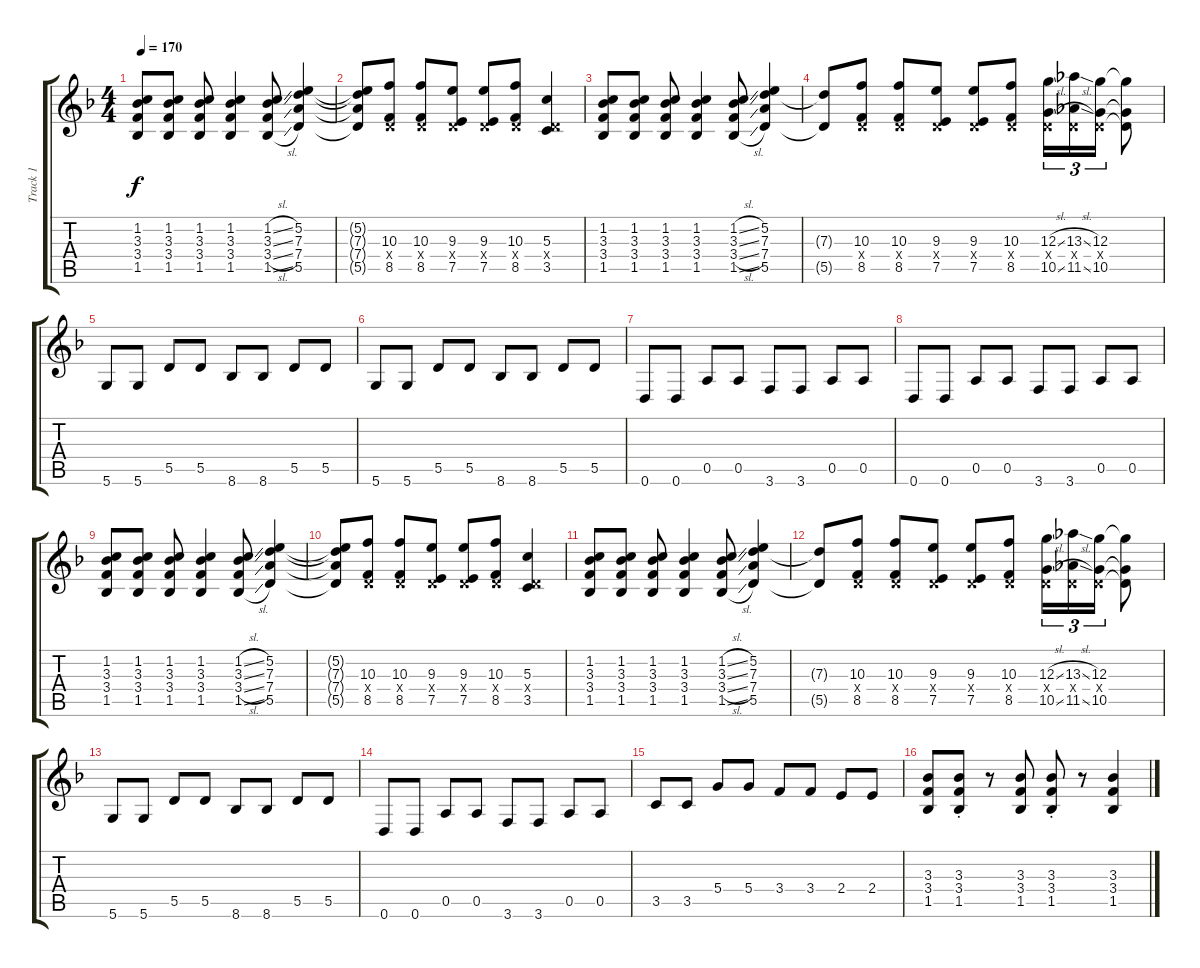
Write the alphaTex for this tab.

\track ("Track 1" "Track 1") {instrument distortionguitar}
\staff {score tabs}
\tuning (E4 B3 G3 D3 A2 D2) {hide}
\ts (4 4)
\tempo 170
\clef g2
\ks f
(1.2 3.3 3.4 1.5).8{dy f} (1.2 3.3 3.4 1.5).8 (1.2 3.3 3.4 1.5).8 (1.2 3.3 3.4 1.5).4 (1.2{sl} 3.3{sl} 3.4{sl} 1.5{sl}).8 (5.2 7.3 7.4 5.5).4 |
(5.2{t} 7.3{t} 7.4{t} 5.5{t}).8 (10.3 0.4{x} 8.5).8 (10.3 0.4{x} 8.5).8 (9.3 0.4{x} 7.5).8 (9.3 0.4{x} 7.5).8 (10.3 0.4{x} 8.5).8 (5.3 0.4{x} 3.5).4 |
(1.2 3.3 3.4 1.5).8 (1.2 3.3 3.4 1.5).8 (1.2 3.3 3.4 1.5).8 (1.2 3.3 3.4 1.5).4 (1.2{sl} 3.3{sl} 3.4{sl} 1.5{sl}).8 (5.2 7.3 7.4 5.5).4 |
(7.3{t} 5.5{t}).8 (10.3 0.4{x} 8.5).8 (10.3 0.4{x} 8.5).8 (9.3 0.4{x} 7.5).8 (9.3 0.4{x} 7.5).8 (10.3 0.4{x} 8.5).8 (12.3{sl} 0.4{x} 10.5{sl}).16{tu (3 2)} (13.3{sl} 0.4{x} 11.5{sl}).16{tu (3 2)} (12.3 0.4{x} 10.5).16{tu (3 2)} (12.3{t} 0.4{t} 10.5{t}).8 |
5.6.8 5.6.8 5.5.8 5.5.8 8.6.8 8.6.8 5.5.8 5.5.8 |
5.6.8 5.6.8 5.5.8 5.5.8 8.6.8 8.6.8 5.5.8 5.5.8 |
0.6.8 0.6.8 0.5.8 0.5.8 3.6.8 3.6.8 0.5.8 0.5.8 |
0.6.8 0.6.8 0.5.8 0.5.8 3.6.8 3.6.8 0.5.8 0.5.8 |
(1.2 3.3 3.4 1.5).8 (1.2 3.3 3.4 1.5).8 (1.2 3.3 3.4 1.5).8 (1.2 3.3 3.4 1.5).4 (1.2{sl} 3.3{sl} 3.4{sl} 1.5{sl}).8 (5.2 7.3 7.4 5.5).4 |
(5.2{t} 7.3{t} 7.4{t} 5.5{t}).8 (10.3 0.4{x} 8.5).8 (10.3 0.4{x} 8.5).8 (9.3 0.4{x} 7.5).8 (9.3 0.4{x} 7.5).8 (10.3 0.4{x} 8.5).8 (5.3 0.4{x} 3.5).4 |
(1.2 3.3 3.4 1.5).8 (1.2 3.3 3.4 1.5).8 (1.2 3.3 3.4 1.5).8 (1.2 3.3 3.4 1.5).4 (1.2{sl} 3.3{sl} 3.4{sl} 1.5{sl}).8 (5.2 7.3 7.4 5.5).4 |
(7.3{t} 5.5{t}).8 (10.3 0.4{x} 8.5).8 (10.3 0.4{x} 8.5).8 (9.3 0.4{x} 7.5).8 (9.3 0.4{x} 7.5).8 (10.3 0.4{x} 8.5).8 (12.3{sl} 0.4{x} 10.5{sl}).16{tu (3 2)} (13.3{sl} 0.4{x} 11.5{sl}).16{tu (3 2)} (12.3 0.4{x} 10.5).16{tu (3 2)} (12.3{t} 0.4{t} 10.5{t}).8 |
5.6.8 5.6.8 5.5.8 5.5.8 8.6.8 8.6.8 5.5.8 5.5.8 |
0.6.8 0.6.8 0.5.8 0.5.8 3.6.8 3.6.8 0.5.8 0.5.8 |
3.5.8 3.5.8 5.4.8 5.4.8 3.4.8 3.4.8 2.4.8 2.4.8 |
(3.3 3.4 1.5).8 (3.3 3.4{st} 1.5).8 r.8 (3.3 3.4 1.5).8 (3.3 3.4 1.5{st}).8 r.8 (3.3 3.4 1.5).4
